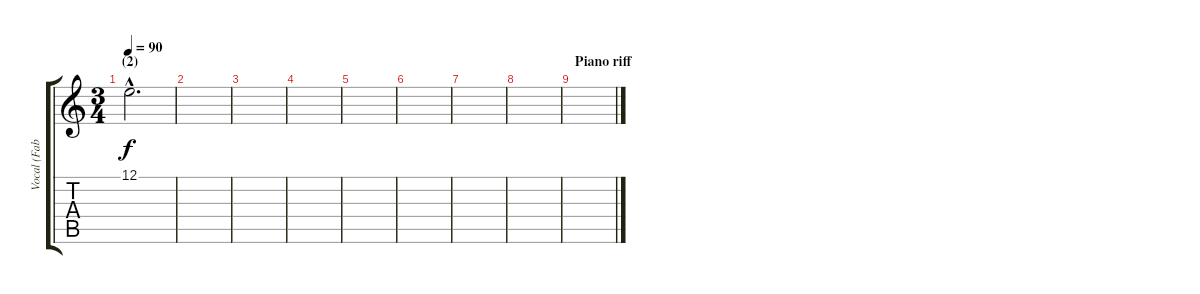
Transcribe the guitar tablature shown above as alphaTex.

\track ("Vocal (Fabio Lione)" "Vocal (Fab") {instrument rockorgan}
\staff {score tabs}
\tuning (E4 B3 G3 D3 A2 E2) {hide}
\ts (3 4)
\section ("" "(2)")
\tempo 90
\clef g2
\ks c
12.1{hac}.2{d dy f} |
|
|
|
|
|
|
|
\section ("" "Piano riff")
